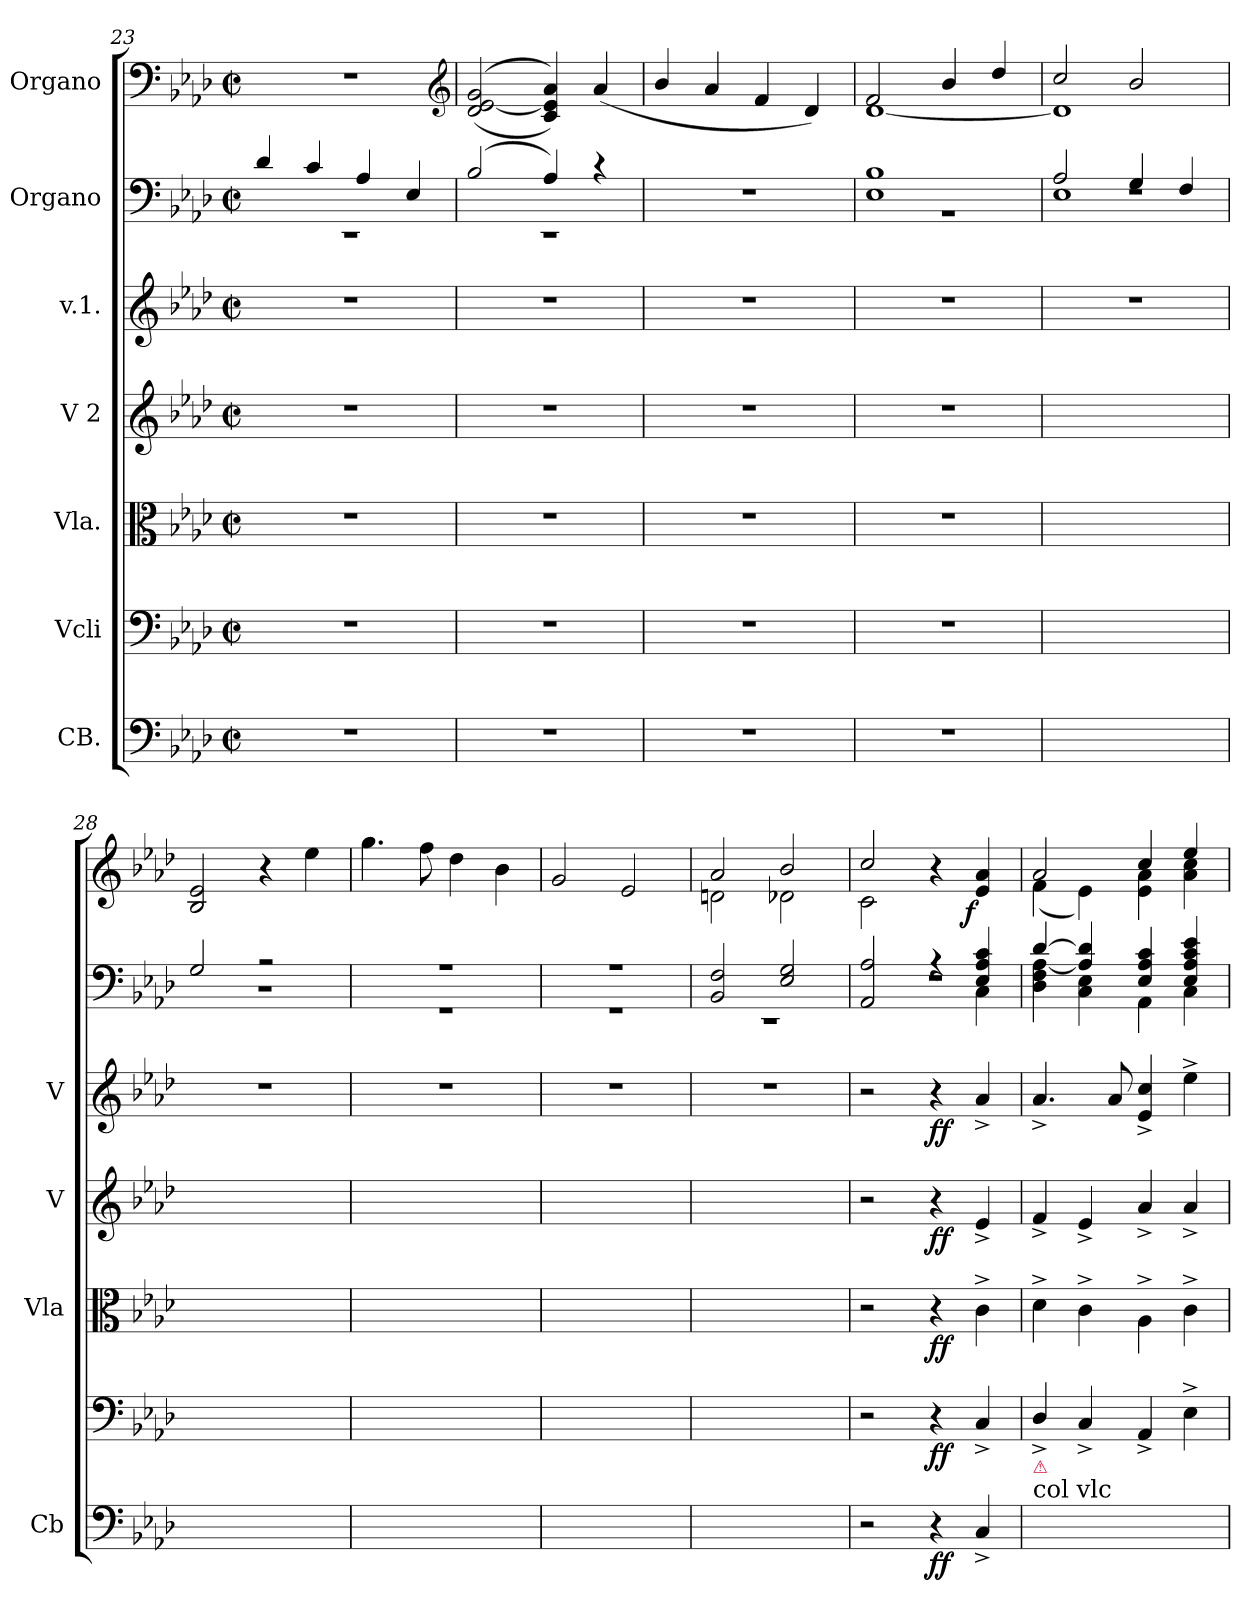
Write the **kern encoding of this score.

**kern	**dynam	**kern	**dynam	**kern	**dynam	**kern	**dynam	**kern	**dynam	**kern	**kern	**dynam
*part7	*part7	*part6	*part6	*part5	*part5	*part4	*part4	*part3	*part3	*part2	*part1	*part1
*staff7	*staff7	*staff6	*staff6	*staff5	*staff5	*staff4	*staff4	*staff3	*staff3	*staff2	*staff1	*staff1
*I"CB.	*	*I"Vcli	*	*I"Vla.	*	*I"V 2	*	*I"v.1.	*	*I"Organo	*I"Organo	*
*I'Cb	*	*	*	*I'Vla	*	*I'V	*	*I'V	*	*	*	*
*clefF4	*	*clefF4	*	*clefC3	*	*clefG2	*	*clefG2	*	*clefF4	*clefF4	*
*k[b-e-a-d-]	*	*k[b-e-a-d-]	*	*k[b-e-a-d-]	*	*k[b-e-a-d-]	*	*k[b-e-a-d-]	*	*k[b-e-a-d-]	*k[b-e-a-d-]	*
*M2/2	*	*M2/2	*	*M2/2	*	*M2/2	*	*M2/2	*	*M2/2	*M2/2	*
*met(c|)	*	*met(c|)	*	*met(c|)	*	*met(c|)	*	*met(c|)	*	*met(c|)	*met(c|)	*
=23	=23	=23	=23	=23	=23	=23	=23	=23	=23	=23	=23	=23
*	*	*	*	*	*	*	*	*	*	*^	*	*
1r	.	1r	.	1r	.	1r	.	1r	.	4d-/	1rEE	1r	.
.	.	.	.	.	.	.	.	.	.	4c/	.	.	.
.	.	.	.	.	.	.	.	.	.	4A-/	.	.	.
.	.	.	.	.	.	.	.	.	.	4E-/	.	.	.
*	*	*	*	*	*	*	*	*	*	*	*	*clefG2	*
=24	=24	=24	=24	=24	=24	=24	=24	=24	=24	=24	=24	=24	=24
1r	.	1r	.	1r	.	1r	.	1r	.	(<2B-/	1rEE	(<(>2d-/ [2e-/ 2g/	.
.	.	.	.	.	.	.	.	.	.	4A-/)	.	4c/ 4e-]/ 4a-/))	.
.	.	.	.	.	.	.	.	.	.	4r	.	(4a-/	.
*	*	*	*	*	*	*	*	*	*	*v	*v	*	*
=25	=25	=25	=25	=25	=25	=25	=25	=25	=25	=25	=25	=25
1r	.	1r	.	1r	.	1r	.	1r	.	1r	4b-/	.
.	.	.	.	.	.	.	.	.	.	.	4a-/	.
.	.	.	.	.	.	.	.	.	.	.	4f/	.
.	.	.	.	.	.	.	.	.	.	.	4d-/)	.
=26	=26	=26	=26	=26	=26	=26	=26	=26	=26	=26	=26	=26
*	*	*	*	*	*	*	*	*	*	*^	*^	*
1r	.	1r	.	1r	.	1r	.	1r	.	1E-/ 1B-/	1r	2f/	[1d-\	.
.	.	.	.	.	.	.	.	.	.	.	.	4b-/	.	.
.	.	.	.	.	.	.	.	.	.	.	.	4dd-/	.	.
=27	=27	=27	=27	=27	=27	=27	=27	=27	=27	=27	=27	=27	=27	=27
*	*	*	*	*	*	*	*	*	*	*	*^	*	*	*
1ryy	.	1ryy	.	1ryy	.	1ryy	.	1r	.	2A-/	1r	1E-/	2cc/	1d-\]	.
.	.	.	.	.	.	.	.	.	.	4G/	.	.	2b-/	.	.
.	.	.	.	.	.	.	.	.	.	4F/	.	.	.	.	.
*	*	*	*	*	*	*	*	*	*	*	*v	*v	*	*	*
*	*	*	*	*	*	*	*	*	*	*	*	*v	*v	*
=28	=28	=28	=28	=28	=28	=28	=28	=28	=28	=28	=28	=28	=28
1ryy	.	1ryy	.	1ryy	.	1ryy	.	1r	.	2G/	1r	2B-/ 2e-/	.
.	.	.	.	.	.	.	.	.	.	2r	.	4r	.
.	.	.	.	.	.	.	.	.	.	.	.	4ee-\	.
=29	=29	=29	=29	=29	=29	=29	=29	=29	=29	=29	=29	=29	=29
1ryy	.	1ryy	.	1ryy	.	1ryy	.	1r	.	1r	1r	4.gg\	.
.	.	.	.	.	.	.	.	.	.	.	.	8ff\	.
.	.	.	.	.	.	.	.	.	.	.	.	4dd-\	.
.	.	.	.	.	.	.	.	.	.	.	.	4b-\	.
=30	=30	=30	=30	=30	=30	=30	=30	=30	=30	=30	=30	=30	=30
1ryy	.	1ryy	.	1ryy	.	1ryy	.	1r	.	1r	1r	2g/	.
.	.	.	.	.	.	.	.	.	.	.	.	2e-/	.
=31	=31	=31	=31	=31	=31	=31	=31	=31	=31	=31	=31	=31	=31
*	*	*	*	*	*	*	*	*	*	*	*	*^	*
1ryy	.	1ryy	.	1ryy	.	1ryy	.	1r	.	2BB-/ 2F/	1r	2a-/	2dn\	.
.	.	.	.	.	.	.	.	.	.	2E-/ 2G/	.	2b-/	2d-X\	.
=32	=32	=32	=32	=32	=32	=32	=32	=32	=32	=32	=32	=32	=32	=32
*	*	*	*	*	*	*	*	*	*	*	*^	*	*	*
2r	.	2r	.	2r	.	2r	.	2r	.	2AA-/ 2A-/	1r	2ryy	2cc/	2c\	.
4r	ff	4r	ff	4r	ff	4r	ff	4r	ff	4r	.	4ryy	4r	2ryy	.
!	!	!	!	!	!	!	!	!	!	!	!	!	!	!	!LO:DY:rj
4C^/	.	4C^/	.	4c^\	.	4e-^/	.	4a-^/	.	4E-/ 4A-/ 4c/	.	4C\	4e-/ 4a-/	.	f
=33	=33	=33	=33	=33	=33	=33	=33	=33	=33	=33	=33	=33	=33	=33	=33
!LO:TX:a:t=col vlc	!	!	!	!	!	!	!	!	!	!	!	!	!	!	!
!LO:TX:a:color=crimson:t=⚠	!	!	!	!	!	!	!	!	!	!	!	!	!	!	!
*	*	*	*	*	*	*	*	*	*	*	*v	*v	*	*	*
4D-^/yy	.	4D-^/	.	4d-^\	.	4f^/	.	4.a-^/	.	[4d-/	4D-\ 4F\ [4A-\	2a-/	(>4f\	.
4C^/yy	.	4C^/	.	4c^\	.	4e-^/	.	.	.	4A-]/ 4d-]/	4C\ 4E-\	.	4e-\)	.
.	.	.	.	.	.	.	.	8a-/	.	.	.	.	.	.
4AA-^/yy	.	4AA-^/	.	4A-^\	.	4a-^/	.	4e-^/ 4cc^/	.	4E-/ 4A-/ 4c/	4AA-\	4cc/	4e-\ 4a-\	.
4E-^<\yy	.	4E-^<\	.	4c^\	.	4a-^/	.	4ee-^\	.	4E-/ 4A-/ 4c/ 4e-/	4C\	4ee-/	4a-\ 4cc\	.
*	*	*	*	*	*	*	*	*	*	*v	*v	*	*	*
*	*	*	*	*	*	*	*	*	*	*	*v	*v	*
=	=	=	=	=	=	=	=	=	=	=	=	=
*-	*-	*-	*-	*-	*-	*-	*-	*-	*-	*-	*-	*-
